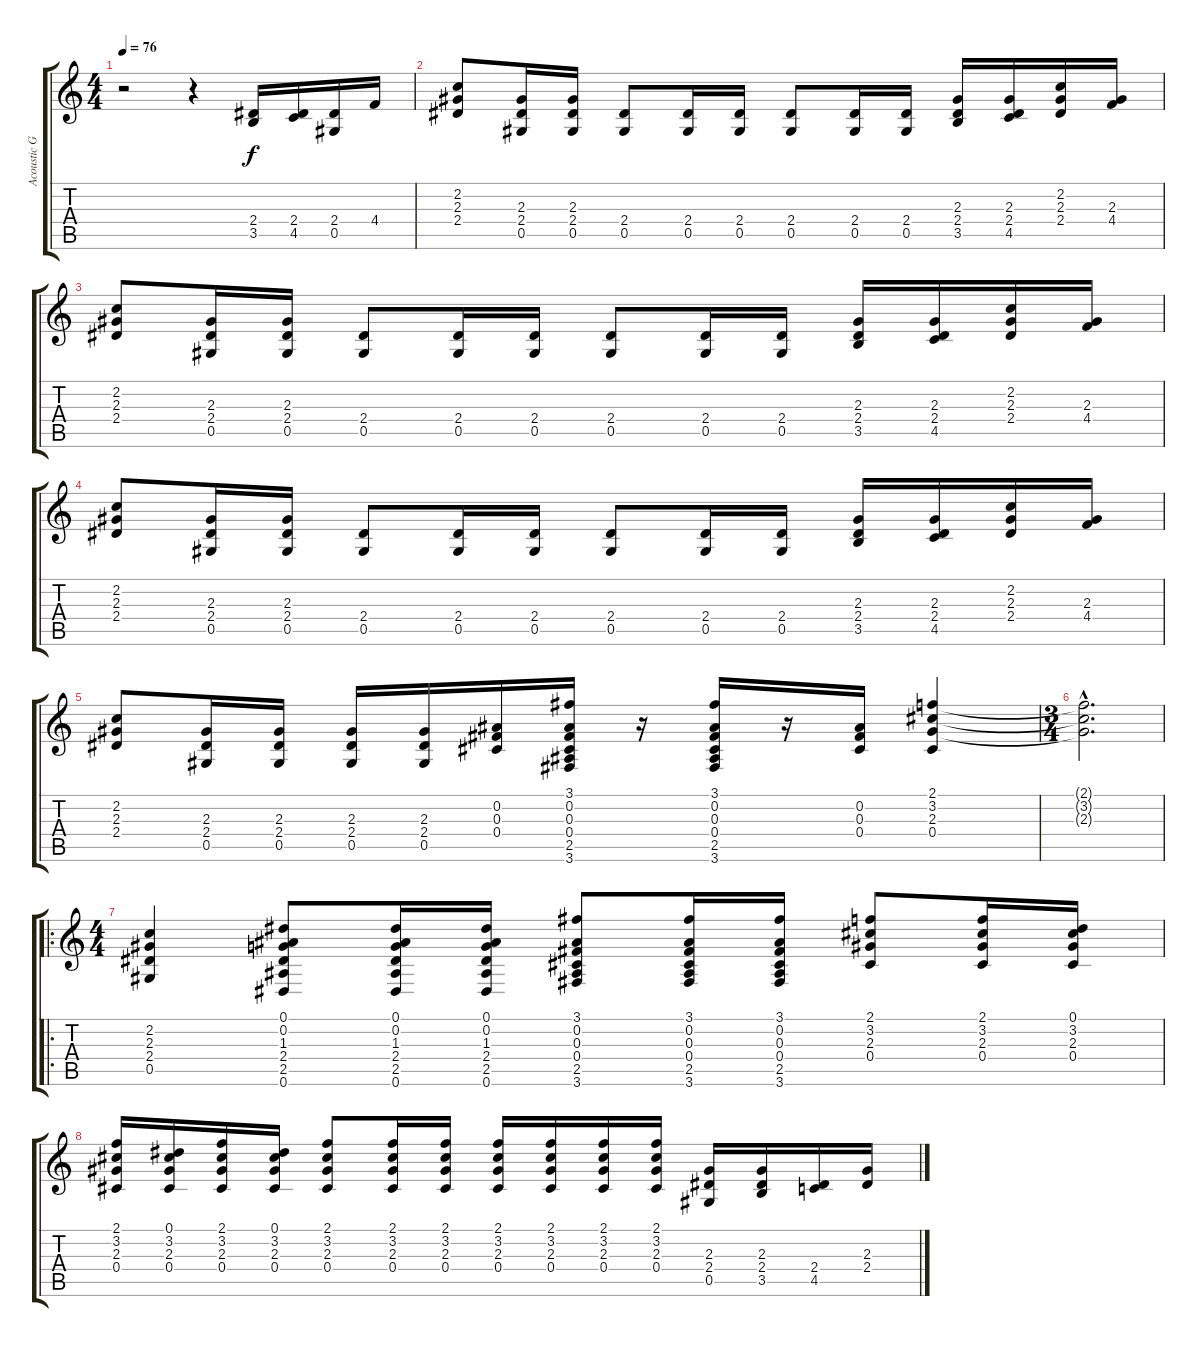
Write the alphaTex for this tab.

\track ("Acoustic Gtr." "Acoustic G") {instrument acousticguitarsteel}
\staff {score tabs}
\tuning (Eb4 Bb3 Gb3 Db3 Ab2 Eb2) {hide}
\ts (4 4)
\tempo 76
\clef g2
\ks c
r.2{dy f instrument acousticguitarsteel} r.4 (2.4 3.5).16 (2.4 4.5).16 (2.4 0.5).16 4.4.16 |
(2.2 2.3 2.4).8 (2.3 2.4 0.5).16 (2.3 2.4 0.5).16 (2.4 0.5).8 (2.4 0.5).16 (2.4 0.5).16 (2.4 0.5).8 (2.4 0.5).16 (2.4 0.5).16 (2.3 2.4 3.5).16 (2.3 2.4 4.5).16 (2.2 2.3 2.4).16 (2.3 4.4).16 |
(2.2 2.3 2.4).8 (2.3 2.4 0.5).16 (2.3 2.4 0.5).16 (2.4 0.5).8 (2.4 0.5).16 (2.4 0.5).16 (2.4 0.5).8 (2.4 0.5).16 (2.4 0.5).16 (2.3 2.4 3.5).16 (2.3 2.4 4.5).16 (2.2 2.3 2.4).16 (2.3 4.4).16 |
(2.2 2.3 2.4).8 (2.3 2.4 0.5).16 (2.3 2.4 0.5).16 (2.4 0.5).8 (2.4 0.5).16 (2.4 0.5).16 (2.4 0.5).8 (2.4 0.5).16 (2.4 0.5).16 (2.3 2.4 3.5).16 (2.3 2.4 4.5).16 (2.2 2.3 2.4).16 (2.3 4.4).16 |
(2.2 2.3 2.4).8 (2.3 2.4 0.5).16 (2.3 2.4 0.5).16 (2.3 2.4 0.5).16 (2.3 2.4 0.5).16 (0.2 0.3 0.4).16 (3.1 0.2 0.3 0.4 2.5 3.6).16 r.16 (3.1 0.2 0.3 0.4 2.5 3.6).16 r.16 (0.2 0.3 0.4).16 (2.1 3.2 2.3 0.4).4 |
\ts (3 4)
(2.1{hac t} 3.2{hac t} 2.3{hac t}).2{d} |
\ro
\ts (4 4)
(2.2 2.3 2.4 0.5).4 (0.1 0.2 1.3 2.4 2.5 0.6).8 (0.1 0.2 1.3 2.4 2.5 0.6).16 (0.1 0.2 1.3 2.4 2.5 0.6).16 (3.1 0.2 0.3 0.4 2.5 3.6).8 (3.1 0.2 0.3 0.4 2.5 3.6).16 (3.1 0.2 0.3 0.4 2.5 3.6).16 (2.1 3.2 2.3 0.4).8 (2.1 3.2 2.3 0.4).16 (0.1 3.2 2.3 0.4).16 |
(2.1 3.2 2.3 0.4).16 (0.1 3.2 2.3 0.4).16 (2.1 3.2 2.3 0.4).16 (0.1 3.2 2.3 0.4).16 (2.1 3.2 2.3 0.4).8 (2.1 3.2 2.3 0.4).16 (2.1 3.2 2.3 0.4).16 (2.1 3.2 2.3 0.4).16 (2.1 3.2 2.3 0.4).16 (2.1 3.2 2.3 0.4).16 (2.1 3.2 2.3 0.4).16 (2.3 2.4 0.5).16 (2.3 2.4 3.5).16 (2.4 4.5).16 (2.3 2.4).16
